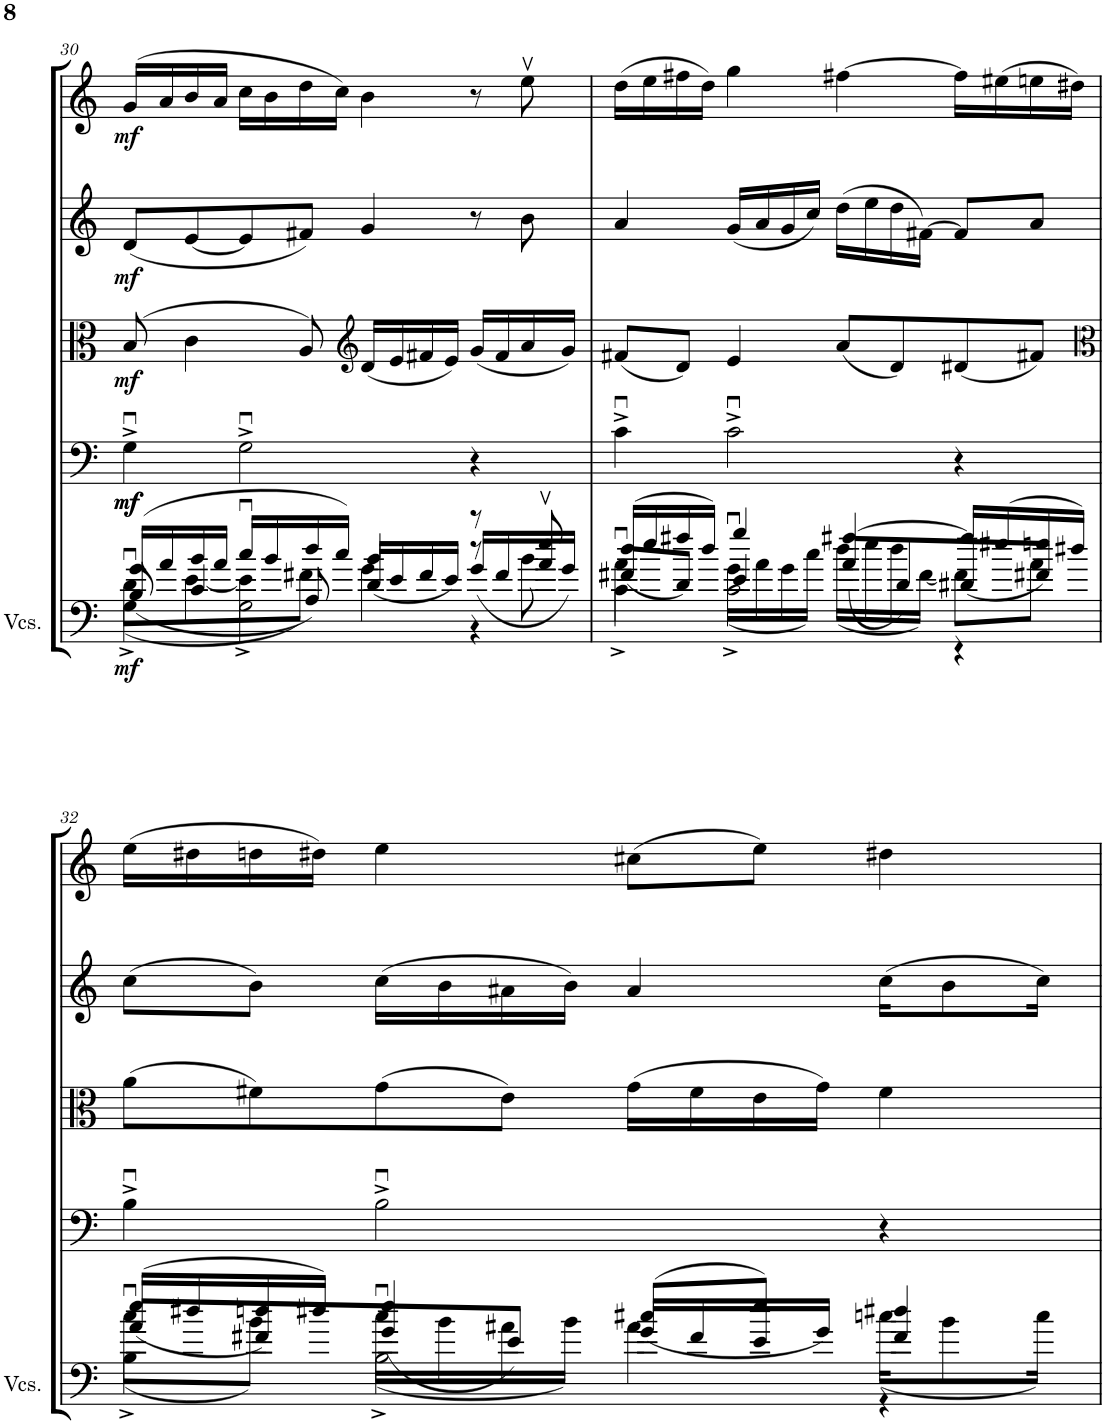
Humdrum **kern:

**kern	**dynam	**kern	**dynam	**kern	**dynam	**kern	**dynam	**kern	**dynam
*part5	*part5	*part4	*part4	*part3	*part3	*part2	*part2	*part1	*part1
*staff5	*staff5	*staff4	*staff4	*staff3	*staff3	*staff2	*staff2	*staff1	*staff1
*I"Violoncellos	*	*I"Violoncello	*	*I"Viola	*	*I"Violin II	*	*I"Violin I	*
*I'Vcs.	*	*I'Vc	*	*I'Vla	*	*I'Vln	*	*I'Vln	*
!!LO:PB:g=z
*clefF4	*	*clefF4	*	*clefC3	*	*clefG2	*	*clefG2	*
*k[]	*	*k[]	*	*k[]	*	*k[]	*	*k[]	*
*M4/4	*	*M4/4	*	*M4/4	*	*M4/4	*	*M4/4	*
=30	=30	=30	=30	=30	=30	=30	=30	=30	=30
*^	*	*	*	*	*	*	*	*	*
*	*^	*	*	*	*	*	*	*	*	*
*	*	*^	*	*	*	*	*	*	*	*	*
!	!	!	!	!LO:DY:b	!	!LO:DY:b	!	!	!	!	!	!
!	!	!	!	!	!	!LO:DY:n=1:b	!	!LO:DY:b	!	!LO:DY:b	!	!LO:DY:b
(16g/LL	(8d\L	(8B/	4Gu^\	mf	4Gu^\	mf mf	(8B/	mf	(8d/L	mf	(16g/LL	mf
16a/	.	.	.	.	.	.	.	.	.	.	16a/	.
16b/	[8e\	4c/	.	.	.	.	4c\	.	[8e/	.	16b/	.
16a/JJ	.	.	.	.	.	.	.	.	.	.	16a/JJ	.
16cc/LL	8e\]	.	2Gu^\	.	2Gu^\	.	.	.	8e/]	.	16cc\LL	.
16b/	.	.	.	.	.	.	.	.	.	.	16b\	.
16dd/	8f#X\J)	8A/)	.	.	.	.	8A/)	.	8f#X/J)	.	16dd\	.
16cc/JJ)	.	.	.	.	.	.	.	.	.	.	16cc\JJ)	.
*	*	*	*	*	*	*	*clefG2	*	*	*	*	*
4b/	4g\	(16d/LL	.	.	.	.	(16d/LL	.	4g/	.	4b\	.
.	.	16e/	.	.	.	.	16e/	.	.	.	.	.
.	.	16f#/	.	.	.	.	16f#X/	.	.	.	.	.
.	.	16e/JJ)	.	.	.	.	16e/JJ)	.	.	.	.	.
8r	8r	(16g/LL	4r	.	4r	.	(16g/LL	.	8r	.	8r	.
.	.	16f#/	.	.	.	.	16f#/	.	.	.	.	.
8eev/	8b\	16a/	.	.	.	.	16a/	.	8b\	.	8eev\	.
.	.	16g/JJ)	.	.	.	.	16g/JJ)	.	.	.	.	.
=31	=31	=31	=31	=31	=31	=31	=31	=31	=31	=31	=31	=31
(16dd/LL	4a\	(8f#X/L	4cu^\	.	4cu^\	.	(8f#X/L	.	4a/	.	(16dd\LL	.
16ee/	.	.	.	.	.	.	.	.	.	.	16ee\	.
16ff#X/	.	8d/J)	.	.	.	.	8d/J)	.	.	.	16ff#X\	.
16dd/JJ)	.	.	.	.	.	.	.	.	.	.	16dd\JJ)	.
4gg/	(16g\LL	4e/	2cu^\	.	2cu^\	.	4e/	.	(16g/LL	.	4gg\	.
.	16a\	.	.	.	.	.	.	.	16a/	.	.	.
.	16g\	.	.	.	.	.	.	.	16g/	.	.	.
.	16cc\JJ)	.	.	.	.	.	.	.	16cc/JJ)	.	.	.
[4ff#X/	(16dd\LL	(8a/L	.	.	.	.	(8a/L	.	(16dd\LL	.	[4ff#X\	.
.	16ee\	.	.	.	.	.	.	.	16ee\	.	.	.
.	16dd\	8d/)	.	.	.	.	8d/)	.	16dd\	.	.	.
.	[16f#\JJ)	.	.	.	.	.	.	.	[16f#X\JJ)	.	.	.
16ff#/LL]	8f#\L]	(8d#X/	4r	.	4r	.	(8d#X/	.	8f#/L]	.	16ff#\LL]	.
(16ee#X/	.	.	.	.	.	.	.	.	.	.	(16ee#X\	.
16een/	8a\J	8f#X/J)	.	.	.	.	8f#X/J)	.	8a/J	.	16een\	.
16dd#X/JJ)	.	.	.	.	.	.	.	.	.	.	16dd#X\JJ)	.
!!LO:LB:g=z
=32	=32	=32	=32	=32	=32	=32	=32	=32	=32	=32	=32	=32
*	*	*	*	*	*	*	*clefC3	*	*	*	*	*
(16ee/LL	(8cc\L	(8a/L	4Bu^\	.	4Bu^\	.	(8a\L	.	(8cc\L	.	(16ee\LL	.
16dd#X/	.	.	.	.	.	.	.	.	.	.	16dd#X\	.
16ddn/	8b\J)	8f#X/)	.	.	.	.	8f#X\)	.	8b\J)	.	16ddn\	.
16dd#X/JJ)	.	.	.	.	.	.	.	.	.	.	16dd#X\JJ)	.
4ee/	(16cc\LL	(8g/	2Bu^\	.	2Bu^\	.	(8g\	.	(16cc\LL	.	4ee\	.
.	16b\	.	.	.	.	.	.	.	16b\	.	.	.
.	16a#X\	8e/J)	.	.	.	.	8e\J)	.	16a#X\	.	.	.
.	16b\JJ)	.	.	.	.	.	.	.	16b\JJ)	.	.	.
(8cc#X/L	4a#\	(16g/LL	.	.	.	.	(16g\LL	.	4a#/	.	(8cc#X\L	.
.	.	16f#/	.	.	.	.	16f#\	.	.	.	.	.
8ee/J)	.	16e/	.	.	.	.	16e\	.	.	.	8ee\J)	.
.	.	16g/JJ)	.	.	.	.	16g\JJ)	.	.	.	.	.
4dd#X/	(16ccn\KL	4f#/	4r	.	4r	.	4f#\	.	(16cc\KL	.	4dd#X\	.
.	8b\	.	.	.	.	.	.	.	8b\	.	.	.
.	16cc\Jk)	.	.	.	.	.	.	.	16cc\Jk)	.	.	.
*v	*v	*v	*v	*	*	*	*	*	*	*	*	*
=	=	=	=	=	=	=	=	=	=
*-	*-	*-	*-	*-	*-	*-	*-	*-	*-
